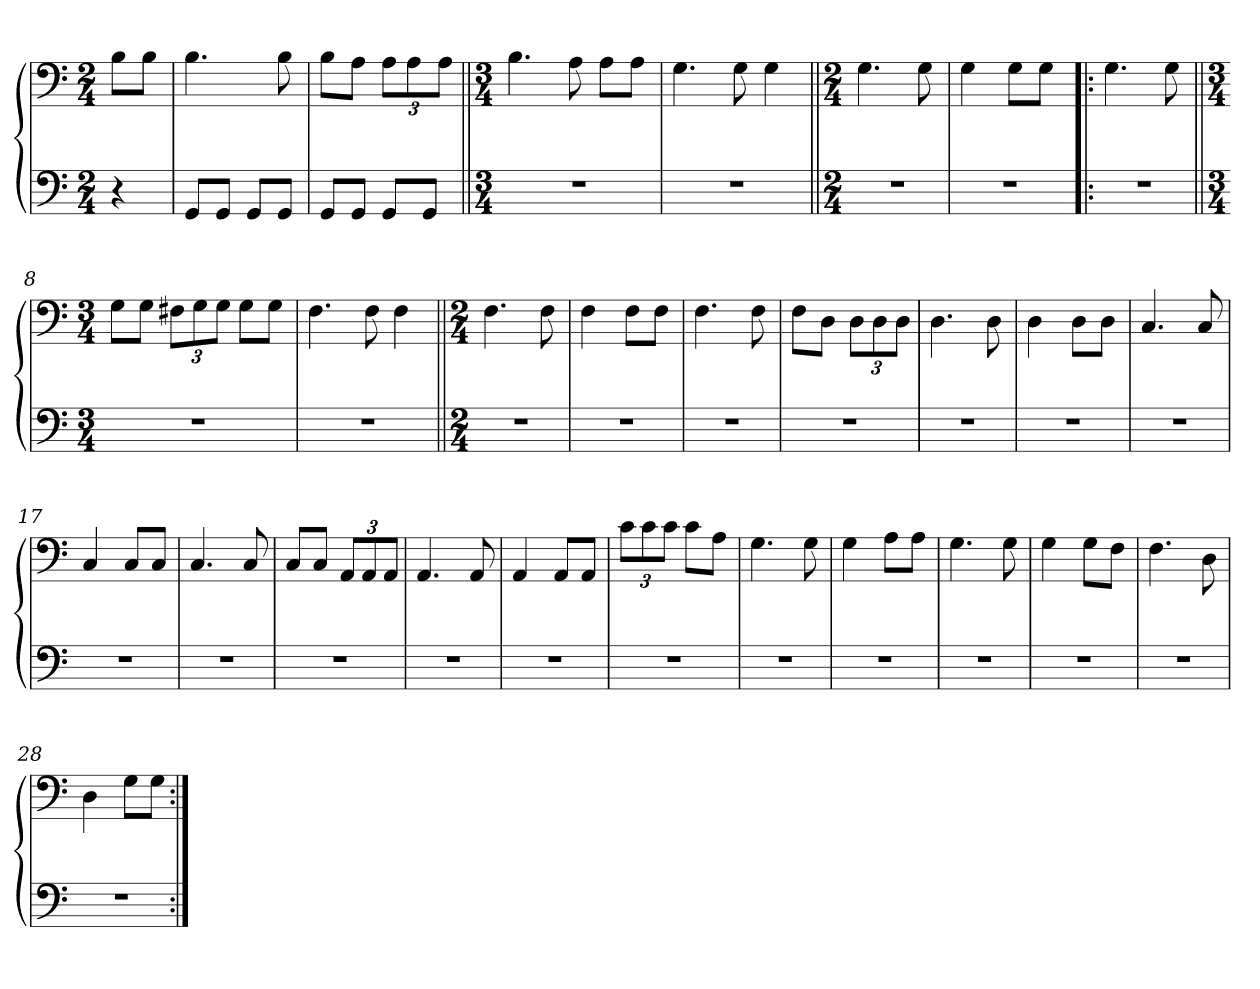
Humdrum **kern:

**kern	**kern
*part1	*part1
*staff2	*staff1
*clefF4	*clefF4
*k[]	*k[]
*M2/4	*M2/4
=	=
4r	8B\L
.	8B\J
=1	=1
8GG/L	4.B\
8GG/J	.
8GG/L	.
8GG/J	8B\
=2	=2
8GG/L	8B\L
8GG/J	8A\J
8GG/L	12A\L
.	12A\
8GG/J	.
.	12A\J
=3||	=3||
*M3/4	*M3/4
2.r	4.B\
.	8A\
.	8A\L
.	8A\J
=4	=4
2.r	4.G\
.	8G\
.	4G\
=5||	=5||
*M2/4	*M2/4
2r	4.G\
.	8G\
=6	=6
2r	4G\
.	8G\L
.	8G\J
=7!|:	=7!|:
2r	4.G\
.	8G\
=8||	=8||
*M3/4	*M3/4
2.r	8G\L
.	8G\J
.	12F#X\L
.	12G\
.	12G\J
.	8G\L
.	8G\J
=9	=9
2.r	4.F\
.	8F\
.	4F\
=10||	=10||
*M2/4	*M2/4
2r	4.F\
.	8F\
=11	=11
2r	4F\
.	8F\L
.	8F\J
=12	=12
2r	4.F\
.	8F\
=13	=13
2r	8F\L
.	8D\J
.	12D\L
.	12D\
.	12D\J
=14	=14
2r	4.D\
.	8D\
=15	=15
2r	4D\
.	8D\L
.	8D\J
=16	=16
2r	4.C/
.	8C/
=17	=17
2r	4C/
.	8C/L
.	8C/J
=18	=18
2r	4.C/
.	8C/
=19	=19
2r	8C/L
.	8C/J
.	12AA/L
.	12AA/
.	12AA/J
=20	=20
2r	4.AA/
.	8AA/
=21	=21
2r	4AA/
.	8AA/L
.	8AA/J
=22	=22
2r	12c\L
.	12c\
.	12c\J
.	8c\L
.	8A\J
=23	=23
2r	4.G\
.	8G\
=24	=24
2r	4G\
.	8A\L
.	8A\J
=25	=25
2r	4.G\
.	8G\
=26	=26
2r	4G\
.	8G\L
.	8F\J
=27	=27
2r	4.F\
.	8D\
=28	=28
2r	4D\
.	8G\L
.	8G\J
=:|!	=:|!
*-	*-
